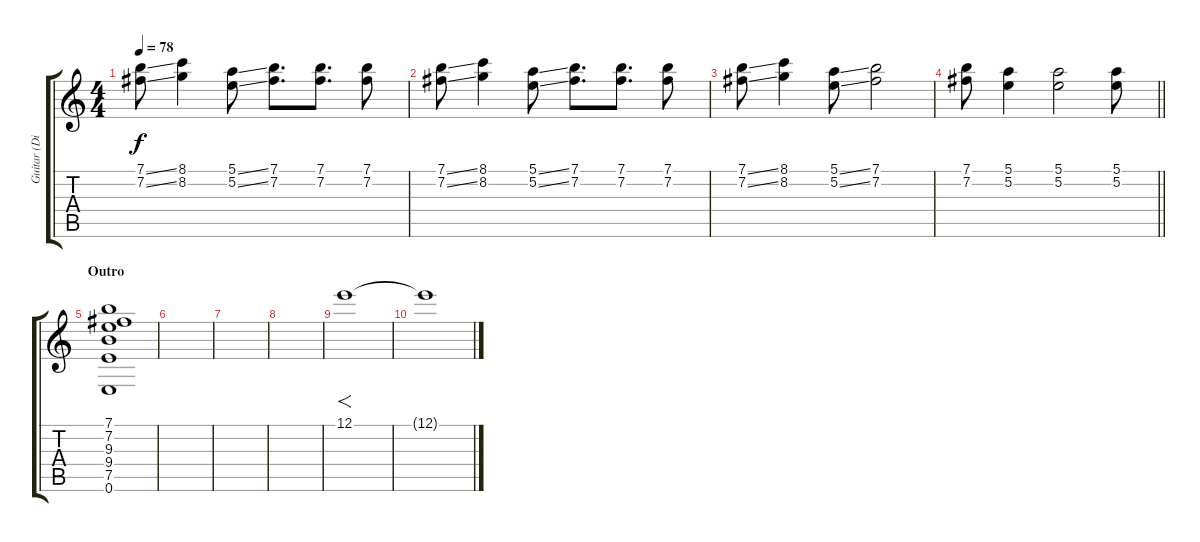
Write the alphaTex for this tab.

\track ("Guitar (Dist.)" "Guitar (Di") {instrument distortionguitar}
\staff {score tabs}
\tuning (E4 B3 G3 D3 A2 E2) {hide}
\ts (4 4)
\tempo 78
\clef g2
\ks c
(7.1{ss} 7.2{ss}).8{dy f} (8.1 8.2).4 (5.1{ss} 5.2{ss}).8 (7.1 7.2).8{d} (7.1 7.2).8{d} (7.1 7.2).8 |
(7.1{ss} 7.2{ss}).8 (8.1 8.2).4 (5.1{ss} 5.2{ss}).8 (7.1 7.2).8{d} (7.1 7.2).8{d} (7.1 7.2).8 |
(7.1{ss} 7.2{ss}).8 (8.1 8.2).4 (5.1{ss} 5.2{ss}).8 (7.1 7.2).2 |
\barLineRight lightlight
(7.1 7.2).8 (5.1 5.2).4 (5.1 5.2).2 (5.1 5.2).8 |
\section ("" "Outro")
(7.1 7.2 9.3 9.4 7.5 0.6).1 |
|
|
|
12.1.1{f} |
12.1{t}.1
